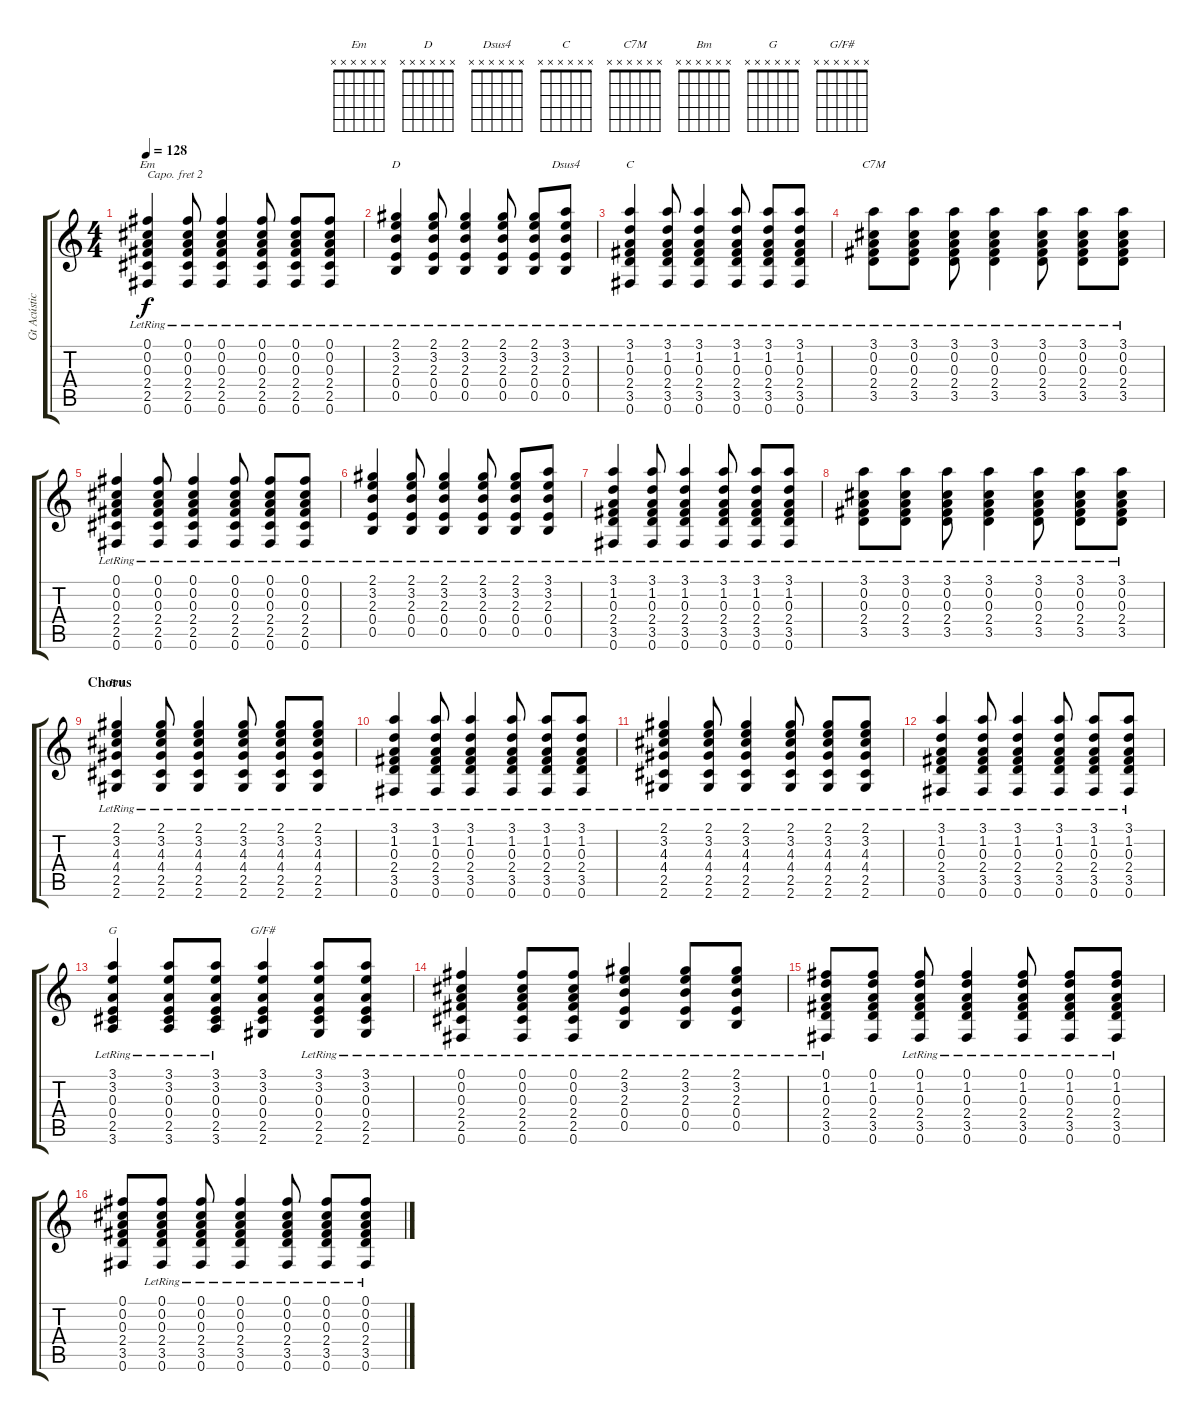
\track ("Gt Acústica + Overdrive" "Gt Acústic") {instrument acousticguitarsteel}
\staff {score tabs}
\capo 2
\tuning (E4 B3 G3 D3 A2 E2) {hide}
\chord ("Em" x x x x x x)
\chord ("D" x x x x x x)
\chord ("Dsus4" x x x x x x)
\chord ("C" x x x x x x)
\chord ("C7M" x x x x x x)
\chord ("Bm" x x x x x x)
\chord ("G" x x x x x x)
\chord ("G/F#" x x x x x x)
\ts (4 4)
\tempo 128
\clef g2
\ks c
(0.1{lr} 0.2{lr} 0.3{lr} 2.4{lr} 2.5{lr} 0.6{lr}).4{ch "Em" dy f} (0.1{lr} 0.2{lr} 0.3{lr} 2.4{lr} 2.5{lr} 0.6{lr}).8 (0.1{lr} 0.2{lr} 0.3{lr} 2.4{lr} 2.5{lr} 0.6{lr}).4 (0.1{lr} 0.2{lr} 0.3{lr} 2.4{lr} 2.5{lr} 0.6{lr}).8 (0.1{lr} 0.2{lr} 0.3{lr} 2.4{lr} 2.5{lr} 0.6{lr}).8 (0.1{lr} 0.2{lr} 0.3{lr} 2.4{lr} 2.5{lr} 0.6{lr}).8 |
(2.1{lr} 3.2{lr} 2.3{lr} 0.4{lr} 0.5).4{ch "D"} (2.1{lr} 3.2{lr} 2.3{lr} 0.4{lr} 0.5).8 (2.1{lr} 3.2{lr} 2.3{lr} 0.4{lr} 0.5).4 (2.1{lr} 3.2{lr} 2.3{lr} 0.4{lr} 0.5).8 (2.1{lr} 3.2{lr} 2.3{lr} 0.4{lr} 0.5).8 (3.1{lr} 3.2{lr} 2.3{lr} 0.4{lr} 0.5).8{ch "Dsus4"} |
(3.1{lr} 1.2{lr} 0.3{lr} 2.4{lr} 3.5{lr} 0.6).4{ch "C"} (3.1{lr} 1.2{lr} 0.3{lr} 2.4{lr} 3.5{lr} 0.6).8 (3.1{lr} 1.2{lr} 0.3{lr} 2.4{lr} 3.5{lr} 0.6).4 (3.1{lr} 1.2{lr} 0.3{lr} 2.4{lr} 3.5{lr} 0.6).8 (3.1{lr} 1.2{lr} 0.3{lr} 2.4{lr} 3.5{lr} 0.6).8 (3.1{lr} 1.2{lr} 0.3{lr} 2.4{lr} 3.5{lr} 0.6).8 |
(3.1{lr} 0.2{lr} 0.3{lr} 2.4{lr} 3.5{lr}).8{ch "C7M"} (3.1{lr} 0.2{lr} 0.3{lr} 2.4{lr} 3.5{lr}).8 (3.1{lr} 0.2{lr} 0.3{lr} 2.4{lr} 3.5{lr}).8 (3.1{lr} 0.2{lr} 0.3{lr} 2.4{lr} 3.5{lr}).4 (3.1{lr} 0.2{lr} 0.3{lr} 2.4{lr} 3.5{lr}).8 (3.1{lr} 0.2{lr} 0.3{lr} 2.4{lr} 3.5{lr}).8 (3.1{lr} 0.2{lr} 0.3{lr} 2.4{lr} 3.5{lr}).8 |
(0.1{lr} 0.2{lr} 0.3{lr} 2.4{lr} 2.5{lr} 0.6{lr}).4 (0.1{lr} 0.2{lr} 0.3{lr} 2.4{lr} 2.5{lr} 0.6{lr}).8 (0.1{lr} 0.2{lr} 0.3{lr} 2.4{lr} 2.5{lr} 0.6{lr}).4 (0.1{lr} 0.2{lr} 0.3{lr} 2.4{lr} 2.5{lr} 0.6{lr}).8 (0.1{lr} 0.2{lr} 0.3{lr} 2.4{lr} 2.5{lr} 0.6{lr}).8 (0.1{lr} 0.2{lr} 0.3{lr} 2.4{lr} 2.5{lr} 0.6{lr}).8 |
(2.1{lr} 3.2{lr} 2.3{lr} 0.4{lr} 0.5).4 (2.1{lr} 3.2{lr} 2.3{lr} 0.4{lr} 0.5).8 (2.1{lr} 3.2{lr} 2.3{lr} 0.4{lr} 0.5).4 (2.1{lr} 3.2{lr} 2.3{lr} 0.4{lr} 0.5).8 (2.1{lr} 3.2{lr} 2.3{lr} 0.4{lr} 0.5).8 (3.1{lr} 3.2{lr} 2.3{lr} 0.4{lr} 0.5).8 |
(3.1{lr} 1.2{lr} 0.3{lr} 2.4{lr} 3.5{lr} 0.6).4 (3.1{lr} 1.2{lr} 0.3{lr} 2.4{lr} 3.5{lr} 0.6).8 (3.1{lr} 1.2{lr} 0.3{lr} 2.4{lr} 3.5{lr} 0.6).4 (3.1{lr} 1.2{lr} 0.3{lr} 2.4{lr} 3.5{lr} 0.6).8 (3.1{lr} 1.2{lr} 0.3{lr} 2.4{lr} 3.5{lr} 0.6).8 (3.1{lr} 1.2{lr} 0.3{lr} 2.4{lr} 3.5{lr} 0.6).8 |
(3.1{lr} 0.2{lr} 0.3{lr} 2.4{lr} 3.5{lr}).8 (3.1{lr} 0.2{lr} 0.3{lr} 2.4{lr} 3.5{lr}).8 (3.1{lr} 0.2{lr} 0.3{lr} 2.4{lr} 3.5{lr}).8 (3.1{lr} 0.2{lr} 0.3{lr} 2.4{lr} 3.5{lr}).4 (3.1{lr} 0.2{lr} 0.3{lr} 2.4{lr} 3.5{lr}).8 (3.1{lr} 0.2{lr} 0.3{lr} 2.4{lr} 3.5{lr}).8 (3.1{lr} 0.2{lr} 0.3{lr} 2.4{lr} 3.5{lr}).8 |
\section ("" "Chorus")
(2.1{lr} 3.2{lr} 4.3{lr} 4.4{lr} 2.5{lr} 2.6{lr}).4{ch "Bm"} (2.1{lr} 3.2{lr} 4.3{lr} 4.4{lr} 2.5{lr} 2.6{lr}).8 (2.1{lr} 3.2{lr} 4.3{lr} 4.4{lr} 2.5{lr} 2.6{lr}).4 (2.1{lr} 3.2{lr} 4.3{lr} 4.4{lr} 2.5{lr} 2.6{lr}).8 (2.1{lr} 3.2{lr} 4.3{lr} 4.4{lr} 2.5{lr} 2.6{lr}).8 (2.1{lr} 3.2{lr} 4.3{lr} 4.4{lr} 2.5{lr} 2.6{lr}).8 |
(3.1{lr} 1.2{lr} 0.3{lr} 2.4{lr} 3.5{lr} 0.6{lr}).4 (3.1{lr} 1.2{lr} 0.3{lr} 2.4{lr} 3.5{lr} 0.6{lr}).8 (3.1{lr} 1.2{lr} 0.3{lr} 2.4{lr} 3.5{lr} 0.6{lr}).4 (3.1{lr} 1.2{lr} 0.3{lr} 2.4{lr} 3.5{lr} 0.6{lr}).8 (3.1{lr} 1.2{lr} 0.3{lr} 2.4{lr} 3.5{lr} 0.6{lr}).8 (3.1{lr} 1.2{lr} 0.3{lr} 2.4{lr} 3.5{lr} 0.6{lr}).8 |
(2.1{lr} 3.2{lr} 4.3{lr} 4.4{lr} 2.5{lr} 2.6{lr}).4 (2.1{lr} 3.2{lr} 4.3{lr} 4.4{lr} 2.5{lr} 2.6{lr}).8 (2.1{lr} 3.2{lr} 4.3{lr} 4.4{lr} 2.5{lr} 2.6{lr}).4 (2.1{lr} 3.2{lr} 4.3{lr} 4.4{lr} 2.5{lr} 2.6{lr}).8 (2.1{lr} 3.2{lr} 4.3{lr} 4.4{lr} 2.5{lr} 2.6{lr}).8 (2.1{lr} 3.2{lr} 4.3{lr} 4.4{lr} 2.5{lr} 2.6{lr}).8 |
(3.1{lr} 1.2{lr} 0.3{lr} 2.4{lr} 3.5{lr} 0.6{lr}).4 (3.1{lr} 1.2{lr} 0.3{lr} 2.4{lr} 3.5{lr} 0.6{lr}).8 (3.1{lr} 1.2{lr} 0.3{lr} 2.4{lr} 3.5{lr} 0.6{lr}).4 (3.1{lr} 1.2{lr} 0.3{lr} 2.4{lr} 3.5{lr} 0.6{lr}).8 (3.1{lr} 1.2{lr} 0.3{lr} 2.4{lr} 3.5{lr} 0.6{lr}).8 (3.1{lr} 1.2{lr} 0.3{lr} 2.4{lr} 3.5{lr} 0.6{lr}).8 |
(3.1{lr} 3.2{lr} 0.3{lr} 0.4{lr} 2.5{lr} 3.6{lr}).4{ch "G"} (3.1{lr} 3.2{lr} 0.3{lr} 0.4{lr} 2.5{lr} 3.6{lr}).8 (3.1{lr} 3.2{lr} 0.3{lr} 0.4{lr} 2.5{lr} 3.6{lr}).8 (3.1 3.2 0.3 0.4 2.5 2.6).4{ch "G/F#"} (3.1{lr} 3.2{lr} 0.3{lr} 0.4{lr} 2.5{lr} 2.6{lr}).8 (3.1{lr} 3.2{lr} 0.3{lr} 0.4{lr} 2.5{lr} 2.6{lr}).8 |
(0.1{lr} 0.2{lr} 0.3{lr} 2.4{lr} 2.5{lr} 0.6{lr}).4 (0.1{lr} 0.2{lr} 0.3{lr} 2.4{lr} 2.5{lr} 0.6{lr}).8 (0.1{lr} 0.2{lr} 0.3{lr} 2.4{lr} 2.5{lr} 0.6{lr}).8 (2.1{lr} 3.2{lr} 2.3{lr} 0.4{lr} 0.5{lr}).4 (2.1{lr} 3.2{lr} 2.3{lr} 0.4{lr} 0.5{lr}).8 (2.1{lr} 3.2{lr} 2.3{lr} 0.4{lr} 0.5{lr}).8 |
(0.1{lr} 1.2{lr} 0.3{lr} 2.4{lr} 3.5{lr} 0.6).8 (0.1 1.2 0.3 2.4 3.5 0.6).8 (0.1{lr} 1.2{lr} 0.3{lr} 2.4{lr} 3.5{lr} 0.6).8 (0.1{lr} 1.2{lr} 0.3{lr} 2.4{lr} 3.5{lr} 0.6).4 (0.1{lr} 1.2{lr} 0.3{lr} 2.4{lr} 3.5{lr} 0.6).8 (0.1{lr} 1.2{lr} 0.3{lr} 2.4{lr} 3.5{lr} 0.6).8 (0.1{lr} 1.2{lr} 0.3{lr} 2.4{lr} 3.5{lr} 0.6).8 |
(0.1 0.2 0.3 2.4 3.5 0.6).8 (0.1{lr} 0.2{lr} 0.3{lr} 2.4{lr} 3.5{lr} 0.6).8 (0.1{lr} 0.2{lr} 0.3{lr} 2.4{lr} 3.5{lr} 0.6).8 (0.1{lr} 0.2{lr} 0.3{lr} 2.4{lr} 3.5{lr} 0.6).4 (0.1{lr} 0.2{lr} 0.3{lr} 2.4{lr} 3.5{lr} 0.6).8 (0.1{lr} 0.2{lr} 0.3{lr} 2.4{lr} 3.5{lr} 0.6).8 (0.1{lr} 0.2{lr} 0.3{lr} 2.4{lr} 3.5{lr} 0.6).8
